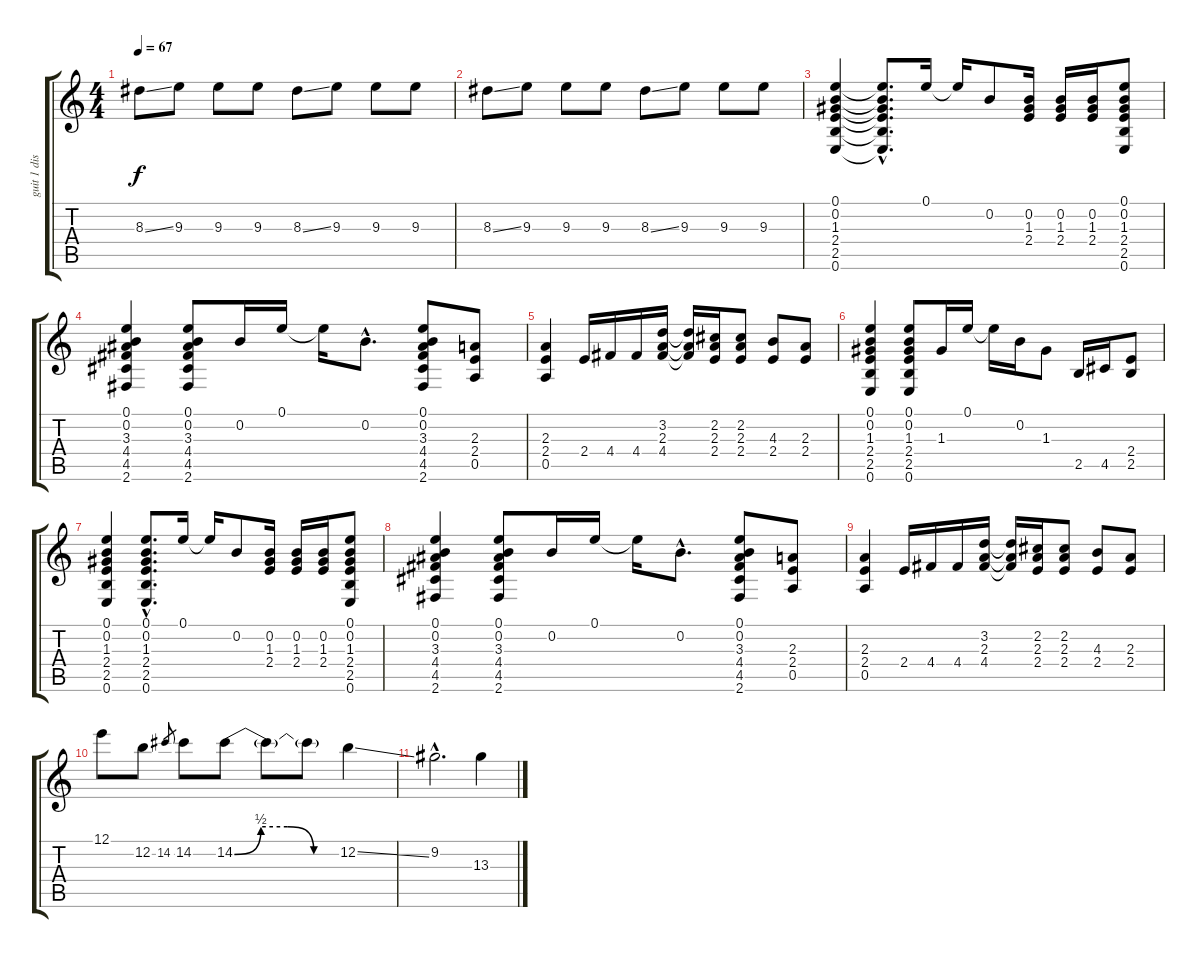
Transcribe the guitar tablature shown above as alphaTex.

\track ("guit 1 dist" "guit 1 dis") {instrument overdrivenguitar}
\staff {score tabs}
\tuning (E4 B3 G3 D3 A2 E2) {hide}
\ts (4 4)
\tempo 67
\clef g2
\ks c
8.3{ss}.8{dy f} 9.3.8 9.3.8 9.3.8 8.3{ss}.8 9.3.8 9.3.8 9.3.8 |
8.3{ss}.8 9.3.8 9.3.8 9.3.8 8.3{ss}.8 9.3.8 9.3.8 9.3.8 |
(0.1 0.2 1.3 2.4 2.5 0.6).4 (0.1{hac t} 0.2{hac t} 1.3{hac t} 2.4{hac t} 2.5{hac t} 0.6{hac t}).8{d} 0.1.16 0.1{t}.16 0.2.8 (0.2 1.3 2.4).16 (0.2 1.3 2.4).16 (0.2 1.3 2.4).16 (0.1 0.2 1.3 2.4 2.5 0.6).8 |
(0.1 0.2 3.3 4.4 4.5 2.6).4 (0.1 0.2 3.3 4.4 4.5 2.6).8 0.2.16 0.1.16 0.1{t}.16 0.2{hac}.8{d} (0.1 0.2 3.3 4.4 4.5 2.6).8 (2.3 2.4 0.5).8 |
(2.3 2.4 0.5).4 2.4.16 4.4.16 4.4.16 (3.2 2.3 4.4).16 (3.2{t} 2.3{t} 4.4{t}).16 (2.2 2.3 2.4).16 (2.2 2.3 2.4).8 (4.3 2.4).8 (2.3 2.4).8 |
(0.1 0.2 1.3 2.4 2.5 0.6).4 (0.1 0.2 1.3 2.4 2.5 0.6).8 1.3.16 0.1.16 0.1{t}.16 0.2.16 1.3.8 2.5.16 4.5.16 (2.4 2.5).8 |
(0.1 0.2 1.3 2.4 2.5 0.6).4 (0.1{hac} 0.2{hac} 1.3{hac} 2.4{hac} 2.5{hac} 0.6{hac}).8{d} 0.1.16 0.1{t}.16 0.2.8 (0.2 1.3 2.4).16 (0.2 1.3 2.4).16 (0.2 1.3 2.4).16 (0.1 0.2 1.3 2.4 2.5 0.6).8 |
(0.1 0.2 3.3 4.4 4.5 2.6).4 (0.1 0.2 3.3 4.4 4.5 2.6).8 0.2.16 0.1.16 0.1{t}.16 0.2{hac}.8{d} (0.1 0.2 3.3 4.4 4.5 2.6).8 (2.3 2.4 0.5).8 |
(2.3 2.4 0.5).4 2.4.16 4.4.16 4.4.16 (3.2 2.3 4.4).16 (3.2{t} 2.3{t} 4.4{t}).16 (2.2 2.3 2.4).16 (2.2 2.3 2.4).8 (4.3 2.4).8 (2.3 2.4).8 |
12.1.8 12.2.8 14.2.8{gr} 14.2.8 14.2{be (custom 0 0 15 2 30 2 45 0 60 0)}.8 14.2{t}.8 14.2{t}.8 12.2{ss}.4 |
9.2{hac}.2{d} 13.3.4
